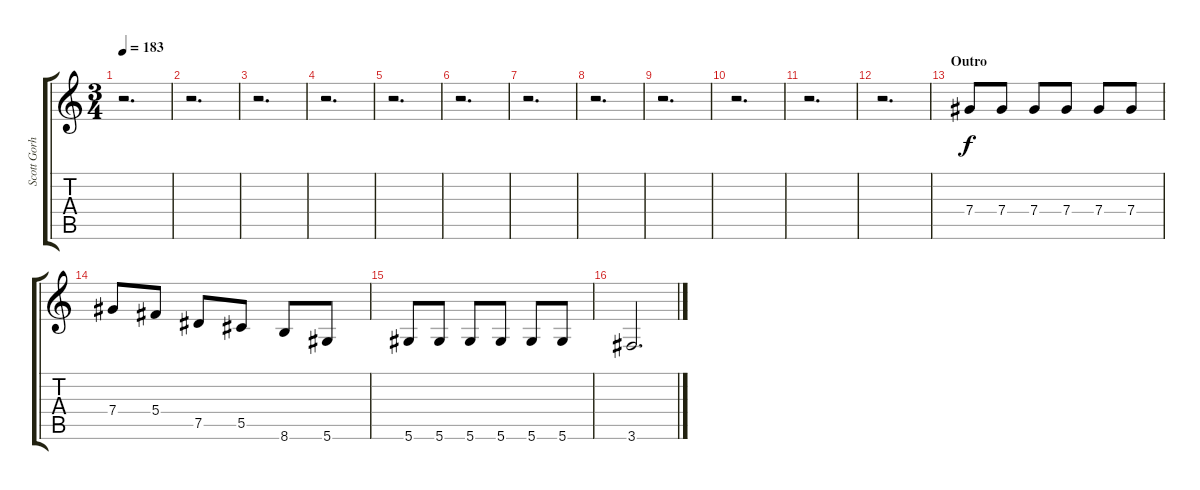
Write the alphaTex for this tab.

\track ("Scott Gorham" "Scott Gorh") {instrument distortionguitar}
\staff {score tabs}
\tuning (Eb4 Bb3 Gb3 Db3 Ab2 Eb2) {hide}
\ts (3 4)
\tempo 183
\clef g2
\ks c
r.2{d dy f} |
r.2{d} |
r.2{d} |
r.2{d} |
r.2{d} |
r.2{d} |
r.2{d} |
r.2{d} |
r.2{d} |
r.2{d} |
r.2{d} |
r.2{d} |
\section ("" "Outro")
7.4.8 7.4.8 7.4.8 7.4.8 7.4.8 7.4.8 |
7.4.8 5.4.8 7.5.8 5.5.8 8.6.8 5.6.8 |
5.6.8 5.6.8 5.6.8 5.6.8 5.6.8 5.6.8 |
3.6.2{d}
